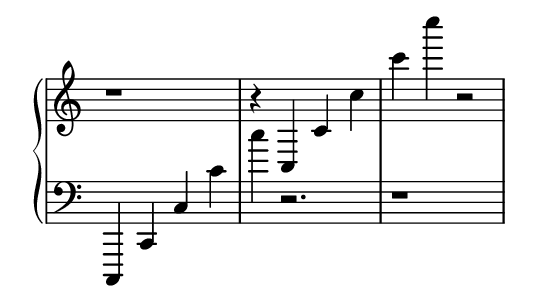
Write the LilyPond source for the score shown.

\version "2.18.2"

#(set! paper-alist (cons '("my size" . (cons (* 3.6 in) (* 2 in))) paper-alist))
\include "../grand-paper.ly"

\score {
  \new GrandStaff <<
    \new Staff \with {
      \remove "Time_signature_engraver"
      \clef treble
    } {
      r1
      r4 c c' c''
      c''' c'''' r2
    }
    \new Staff \with {
      \remove "Time_signature_engraver"
      \clef bass
    } {
      c,,4 c, c c'
      c'' r2.
      r1
    } 
  >>
}
